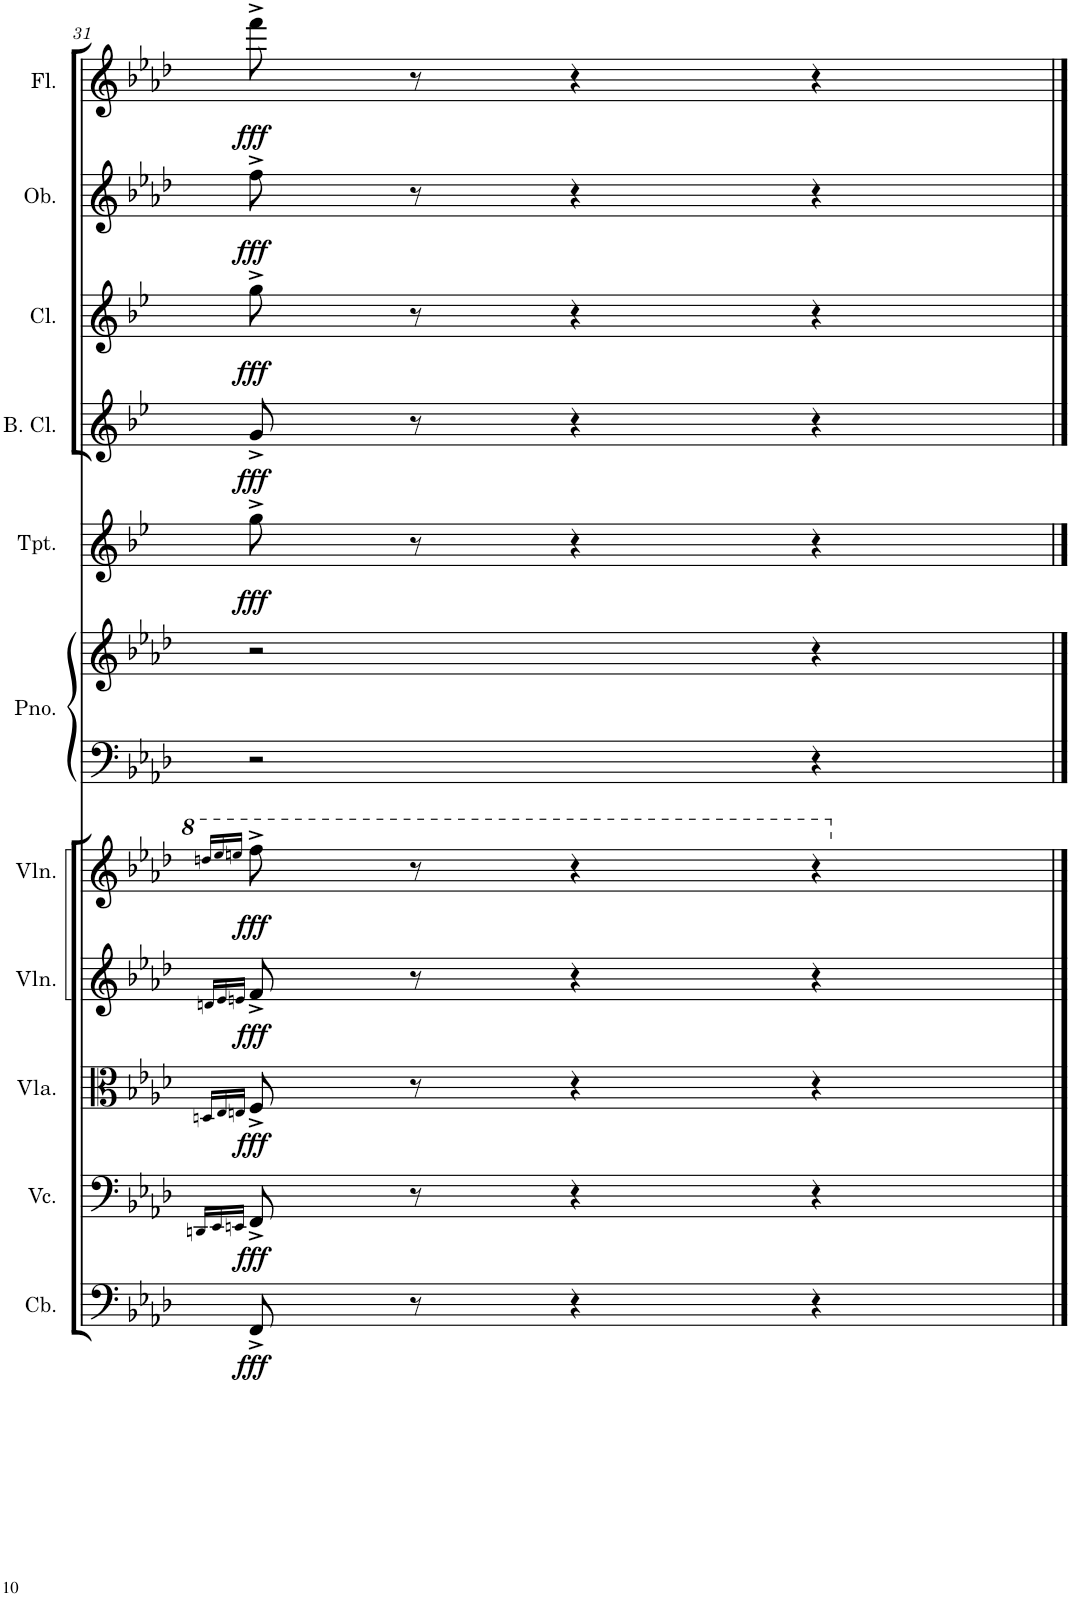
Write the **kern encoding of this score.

**kern	**dynam	**kern	**dynam	**kern	**dynam	**kern	**dynam	**kern	**dynam	**kern	**kern	**kern	**dynam	**kern	**dynam	**kern	**dynam	**kern	**dynam	**kern	**dynam
*part11	*part11	*part10	*part10	*part9	*part9	*part8	*part8	*part7	*part7	*part6	*part6	*part5	*part5	*part4	*part4	*part3	*part3	*part2	*part2	*part1	*part1
*staff12	*staff12	*staff11	*staff11	*staff10	*staff10	*staff9	*staff9	*staff8	*staff8	*staff7	*staff6	*staff5	*staff5	*staff4	*staff4	*staff3	*staff3	*staff2	*staff2	*staff1	*staff1
*I"Contrabass	*	*I"Violoncello	*	*I"Viola	*	*I"Violin	*	*I"Violin	*	*I"Grand Piano	*	*I"Trumpet	*	*I"Bass Clarinet	*	*I"Clarinet	*	*I"Oboe	*	*I"Flute	*
*I'Cb.	*	*I'Vc.	*	*I'Vla.	*	*I'Vln.	*	*I'Vln.	*	*I'Pno.	*	*I'Tpt.	*	*I'B. Cl.	*	*I'Cl.	*	*I'Ob.	*	*I'Fl.	*
!!LO:PB:g=z
*clefF4	*	*clefF4	*	*clefC3	*	*clefG2	*	*clefG2	*	*clefF4	*clefG2	*clefG2	*	*clefG2	*	*clefG2	*	*clefG2	*	*clefG2	*
*Trd7c12	*	*	*	*	*	*	*	*	*	*	*	*Trd1c2	*	*Trd8c14	*	*Trd1c2	*	*	*	*	*
*k[b-e-a-d-]	*	*k[b-e-a-d-]	*	*k[b-e-a-d-]	*	*k[b-e-a-d-]	*	*k[b-e-a-d-]	*	*k[b-e-a-d-]	*k[b-e-a-d-]	*k[b-e-]	*	*k[b-e-]	*	*k[b-e-]	*	*k[b-e-a-d-]	*	*k[b-e-a-d-]	*
*M2/2	*	*M2/2	*	*M2/2	*	*M2/2	*	*M2/2	*	*M2/2	*M2/2	*M2/2	*	*M2/2	*	*M2/2	*	*M2/2	*	*M2/2	*
*met(c|)	*	*met(c|)	*	*met(c|)	*	*met(c|)	*	*met(c|)	*	*met(c|)	*met(c|)	*met(c|)	*	*met(c|)	*	*met(c|)	*	*met(c|)	*	*met(c|)	*
=31	=31	=31	=31	=31	=31	=31	=31	=31	=31	=31	=31	=31	=31	=31	=31	=31	=31	=31	=31	=31	=31
.	.	16qDDn/LL	.	16qDn/LL	.	16qdn/LL	.	16qdddn/LL	.	.	.	.	.	.	.	.	.	.	.	.	.
.	.	16qEE-/	.	16qE-/	.	16qe-/	.	16qeee-/	.	.	.	.	.	.	.	.	.	.	.	.	.
.	.	16qEEn/JJ	.	16qEn/JJ	.	16qen/JJ	.	16qeeen/JJ	.	.	.	.	.	.	.	.	.	.	.	.	.
!	!LO:DY:b	!	!LO:DY:b	!	!LO:DY:b	!	!LO:DY:b	!	!LO:DY:b	!	!	!	!LO:DY:b	!	!LO:DY:b	!	!LO:DY:b	!	!LO:DY:b	!	!LO:DY:b
8FF^/	fff	8FF^/	fff	8F^/	fff	8f^/	fff	8fff^\	fff	2r	2r	8gg^\	fff	8g^/	fff	8gg^\	fff	8ff^\	fff	8fff^\	fff
8r	.	8r	.	8r	.	8r	.	8r	.	.	.	8r	.	8r	.	8r	.	8r	.	8r	.
4r	.	4r	.	4r	.	4r	.	4r	.	.	.	4r	.	4r	.	4r	.	4r	.	4r	.
4r	.	4r	.	4r	.	4r	.	4r	.	4r	4r	4r	.	4r	.	4r	.	4r	.	4r	.
==	==	==	==	==	==	==	==	==	==	==	==	==	==	==	==	==	==	==	==	==	==
*-	*-	*-	*-	*-	*-	*-	*-	*-	*-	*-	*-	*-	*-	*-	*-	*-	*-	*-	*-	*-	*-
